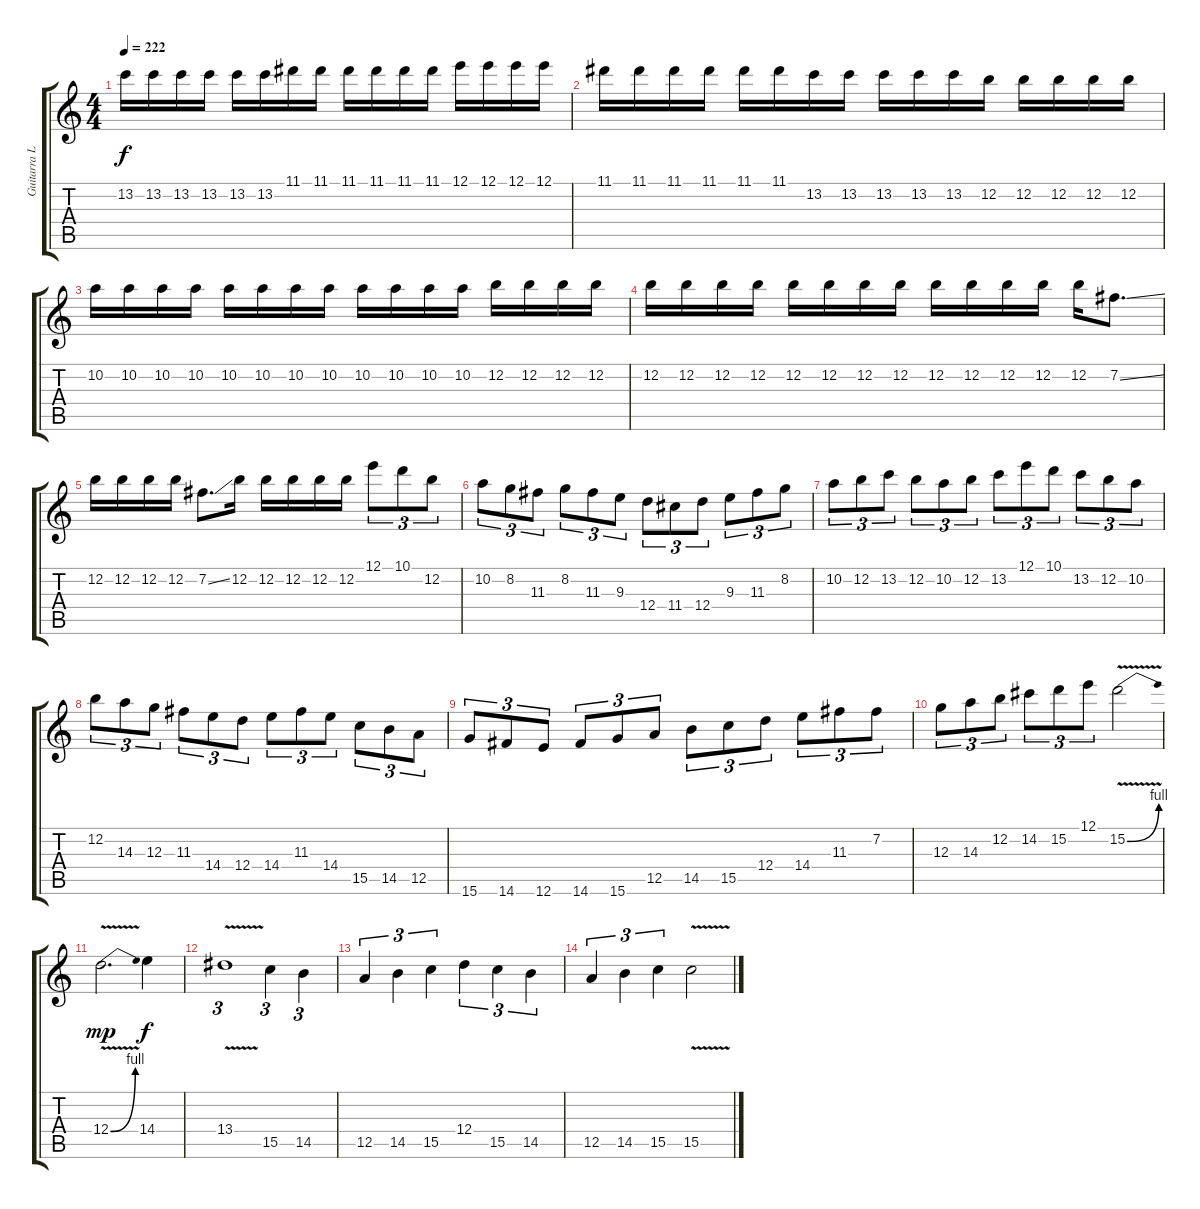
\track ("Guitarra Lider" "Guitarra L") {instrument overdrivenguitar}
\staff {score tabs}
\tuning (E4 B3 G3 D3 A2 E2) {hide}
\ts (4 4)
\tempo 222
\clef g2
\ks c
13.2.16{dy f} 13.2.16 13.2.16 13.2.16 13.2.16 13.2.16 11.1.16 11.1.16 11.1.16 11.1.16 11.1.16 11.1.16 12.1.16 12.1.16 12.1.16 12.1.16 |
11.1.16 11.1.16 11.1.16 11.1.16 11.1.16 11.1.16 13.2.16 13.2.16 13.2.16 13.2.16 13.2.16 12.2.16 12.2.16 12.2.16 12.2.16 12.2.16 |
10.2.16 10.2.16 10.2.16 10.2.16 10.2.16 10.2.16 10.2.16 10.2.16 10.2.16 10.2.16 10.2.16 10.2.16 12.2.16 12.2.16 12.2.16 12.2.16 |
12.2.16 12.2.16 12.2.16 12.2.16 12.2.16 12.2.16 12.2.16 12.2.16 12.2.16 12.2.16 12.2.16 12.2.16 12.2.16 7.2{ss}.8{d} |
12.2.16 12.2.16 12.2.16 12.2.16 7.2{ss}.8{d} 12.2.16 12.2.16 12.2.16 12.2.16 12.2.16 12.1.8{tu (3 2)} 10.1.8{tu (3 2)} 12.2.8{tu (3 2)} |
10.2.8{tu (3 2)} 8.2.8{tu (3 2)} 11.3.8{tu (3 2)} 8.2.8{tu (3 2)} 11.3.8{tu (3 2)} 9.3.8{tu (3 2)} 12.4.8{tu (3 2)} 11.4.8{tu (3 2)} 12.4.8{tu (3 2)} 9.3.8{tu (3 2)} 11.3.8{tu (3 2)} 8.2.8{tu (3 2)} |
10.2.8{tu (3 2)} 12.2.8{tu (3 2)} 13.2.8{tu (3 2)} 12.2.8{tu (3 2)} 10.2.8{tu (3 2)} 12.2.8{tu (3 2)} 13.2.8{tu (3 2)} 12.1.8{tu (3 2)} 10.1.8{tu (3 2)} 13.2.8{tu (3 2)} 12.2.8{tu (3 2)} 10.2.8{tu (3 2)} |
12.2.8{tu (3 2)} 14.3.8{tu (3 2)} 12.3.8{tu (3 2)} 11.3.8{tu (3 2)} 14.4.8{tu (3 2)} 12.4.8{tu (3 2)} 14.4.8{tu (3 2)} 11.3.8{tu (3 2)} 14.4.8{tu (3 2)} 15.5.8{tu (3 2)} 14.5.8{tu (3 2)} 12.5.8{tu (3 2)} |
15.6.8{tu (3 2)} 14.6.8{tu (3 2)} 12.6.8{tu (3 2)} 14.6.8{tu (3 2)} 15.6.8{tu (3 2)} 12.5.8{tu (3 2)} 14.5.8{tu (3 2)} 15.5.8{tu (3 2)} 12.4.8{tu (3 2)} 14.4.8{tu (3 2)} 11.3.8{tu (3 2)} 7.2.8{tu (3 2)} |
12.3.8{tu (3 2)} 14.3.8{tu (3 2)} 12.2.8{tu (3 2)} 14.2.8{tu (3 2)} 15.2.8{tu (3 2)} 12.1.8{tu (3 2)} 15.2{be (bend 0 0 60 4) v}.2 |
12.4{be (bend 0 0 60 4) v}.2{d dy mp volume 16 instrument guitarharmonics} 14.4.4{dy f instrument overdrivenguitar} |
13.4{v}.1{tu (3 2)} 15.5.4{tu (3 2)} 14.5.4{tu (3 2)} |
12.5.4{tu (3 2)} 14.5.4{tu (3 2)} 15.5.4{tu (3 2)} 12.4.4{tu (3 2)} 15.5.4{tu (3 2)} 14.5.4{tu (3 2)} |
12.5.4{tu (3 2)} 14.5.4{tu (3 2)} 15.5.4{tu (3 2)} 15.5{v}.2
